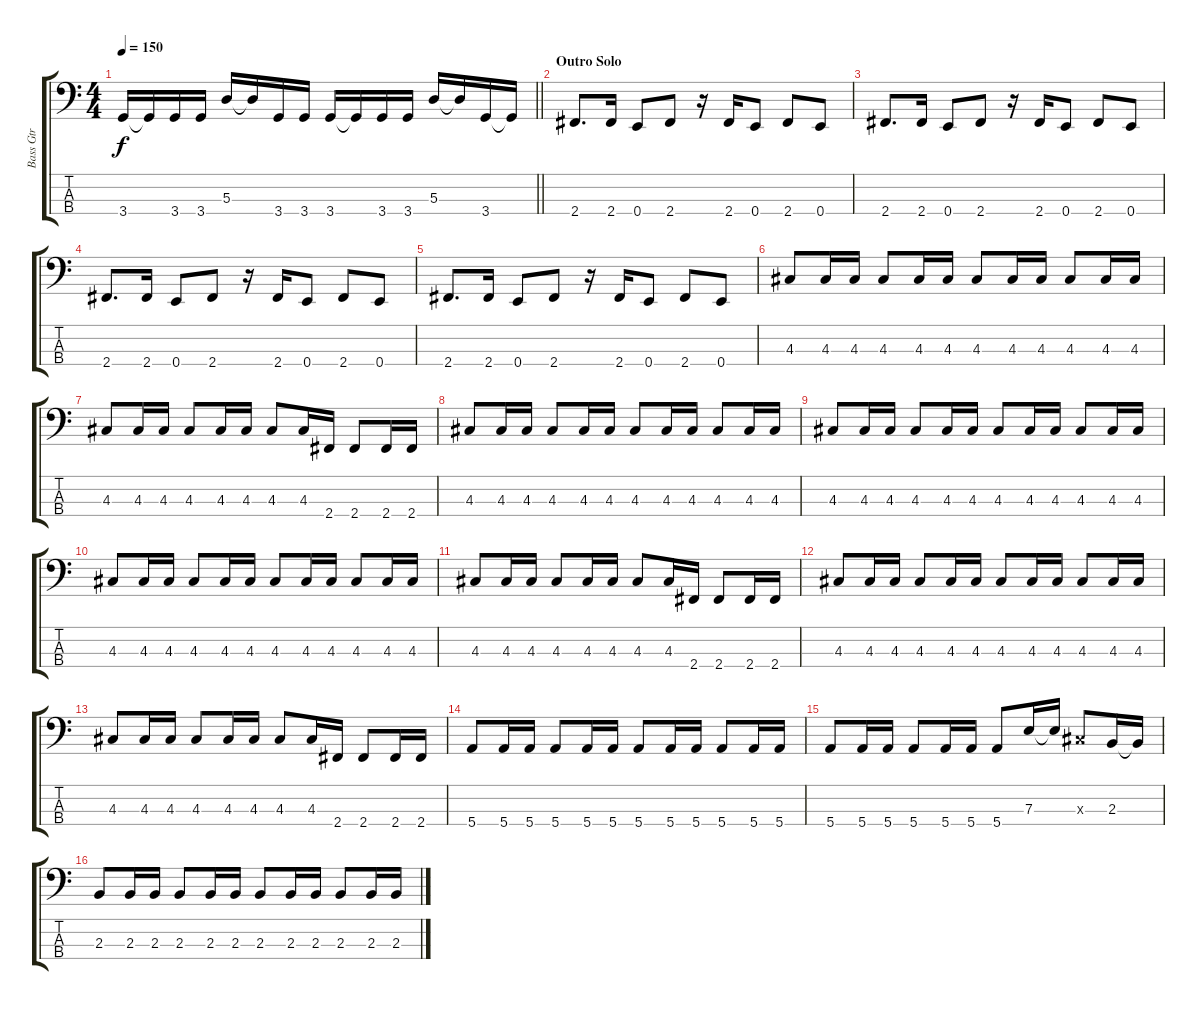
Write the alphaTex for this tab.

\track ("Bass Gtr" "Bass Gtr") {instrument electricbasspick}
\staff {score tabs}
\tuning (G2 D2 A1 E1) {hide}
\ts (4 4)
\tempo 150
\clef f4
\barLineRight lightlight
\ks c
3.4.16{dy f} 3.4{t}.16 3.4.16 3.4.16 5.3.16 5.3{t}.16 3.4.16 3.4.16 3.4.16 3.4{t}.16 3.4.16 3.4.16 5.3.16 5.3{t}.16 3.4.16 3.4{t}.16 |
\section ("" "Outro Solo")
2.4.8{d} 2.4.16 0.4.8 2.4.8 r.16 2.4.16 0.4.8 2.4.8 0.4.8 |
2.4.8{d} 2.4.16 0.4.8 2.4.8 r.16 2.4.16 0.4.8 2.4.8 0.4.8 |
2.4.8{d} 2.4.16 0.4.8 2.4.8 r.16 2.4.16 0.4.8 2.4.8 0.4.8 |
2.4.8{d} 2.4.16 0.4.8 2.4.8 r.16 2.4.16 0.4.8 2.4.8 0.4.8 |
4.3.8 4.3.16 4.3.16 4.3.8 4.3.16 4.3.16 4.3.8 4.3.16 4.3.16 4.3.8 4.3.16 4.3.16 |
4.3.8 4.3.16 4.3.16 4.3.8 4.3.16 4.3.16 4.3.8 4.3.16 2.4.16 2.4.8 2.4.16 2.4.16 |
4.3.8 4.3.16 4.3.16 4.3.8 4.3.16 4.3.16 4.3.8 4.3.16 4.3.16 4.3.8 4.3.16 4.3.16 |
4.3.8 4.3.16 4.3.16 4.3.8 4.3.16 4.3.16 4.3.8 4.3.16 4.3.16 4.3.8 4.3.16 4.3.16 |
4.3.8 4.3.16 4.3.16 4.3.8 4.3.16 4.3.16 4.3.8 4.3.16 4.3.16 4.3.8 4.3.16 4.3.16 |
4.3.8 4.3.16 4.3.16 4.3.8 4.3.16 4.3.16 4.3.8 4.3.16 2.4.16 2.4.8 2.4.16 2.4.16 |
4.3.8 4.3.16 4.3.16 4.3.8 4.3.16 4.3.16 4.3.8 4.3.16 4.3.16 4.3.8 4.3.16 4.3.16 |
4.3.8 4.3.16 4.3.16 4.3.8 4.3.16 4.3.16 4.3.8 4.3.16 2.4.16 2.4.8 2.4.16 2.4.16 |
5.4.8 5.4.16 5.4.16 5.4.8 5.4.16 5.4.16 5.4.8 5.4.16 5.4.16 5.4.8 5.4.16 5.4.16 |
5.4.8 5.4.16 5.4.16 5.4.8 5.4.16 5.4.16 5.4.8 7.3.16 7.3{t}.16 4.3{x}.8 2.3.16 2.3{t}.16 |
2.3.8 2.3.16 2.3.16 2.3.8 2.3.16 2.3.16 2.3.8 2.3.16 2.3.16 2.3.8 2.3.16 2.3.16
